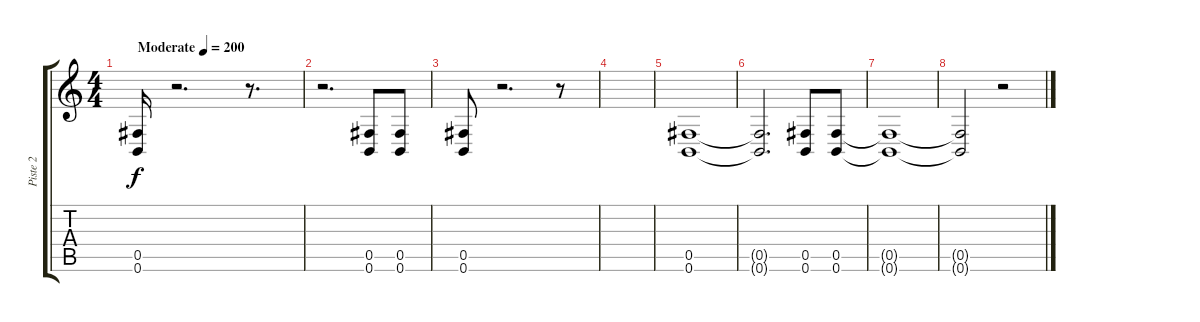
\track ("Piste 2" "Piste 2") {instrument distortionguitar}
\staff {score tabs}
\tuning (Db4 Ab3 E3 B2 Gb2 B1) {hide}
\ts (4 4)
\tempo (200 "Moderate")
\clef g2
\ks c
(0.5 0.6).16{dy f instrument distortionguitar} r.2{d} r.8{d} |
r.2{d} (0.5 0.6).8 (0.5 0.6).8 |
(0.5 0.6).8 r.2{d} r.8 |
|
(0.5 0.6).1 |
(0.5{t} 0.6{t}).2{d} (0.5 0.6).8 (0.5 0.6).8 |
(0.5{t} 0.6{t}).1 |
(0.5{t} 0.6{t}).2 r.2
